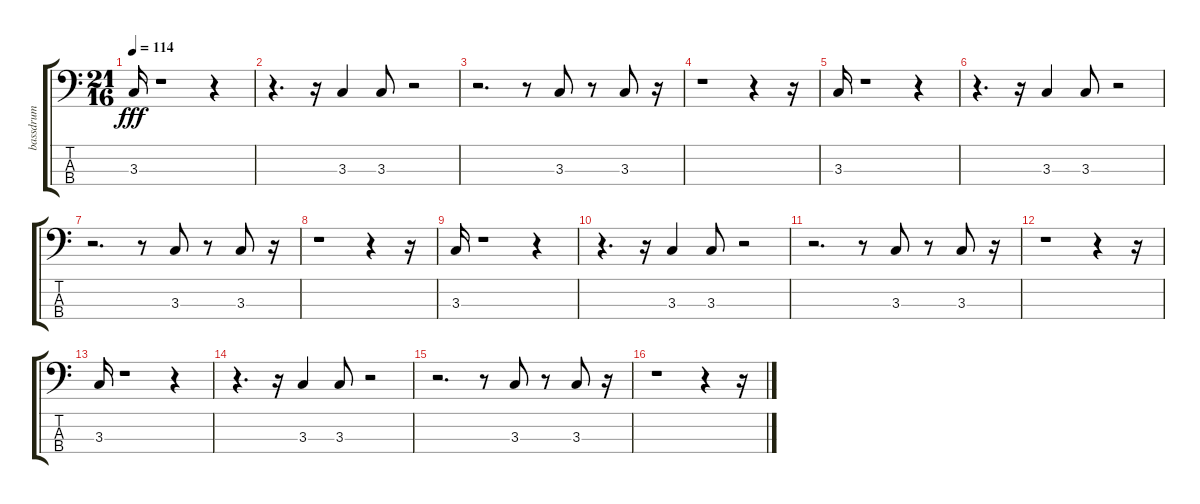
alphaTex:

\track ("bassdrum" "bassdrum") {instrument distortionguitar}
\staff {score tabs}
\tuning (G2 D2 A1 E1) {hide}
\ts (21 16)
\tempo 114
\clef f4
\ks c
3.3.16{dy fff} r.1 r.4 |
r.4{d} r.16 3.3.4 3.3.8 r.2 |
r.2{d} r.8 3.3.8 r.8 3.3.8 r.16 |
r.1 r.4 r.16 |
3.3.16 r.1 r.4 |
r.4{d} r.16 3.3.4 3.3.8 r.2 |
r.2{d} r.8 3.3.8 r.8 3.3.8 r.16 |
r.1 r.4 r.16 |
3.3.16 r.1 r.4 |
r.4{d} r.16 3.3.4 3.3.8 r.2 |
r.2{d} r.8 3.3.8 r.8 3.3.8 r.16 |
r.1 r.4 r.16 |
3.3.16 r.1 r.4 |
r.4{d} r.16 3.3.4 3.3.8 r.2 |
r.2{d} r.8 3.3.8 r.8 3.3.8 r.16 |
r.1 r.4 r.16
